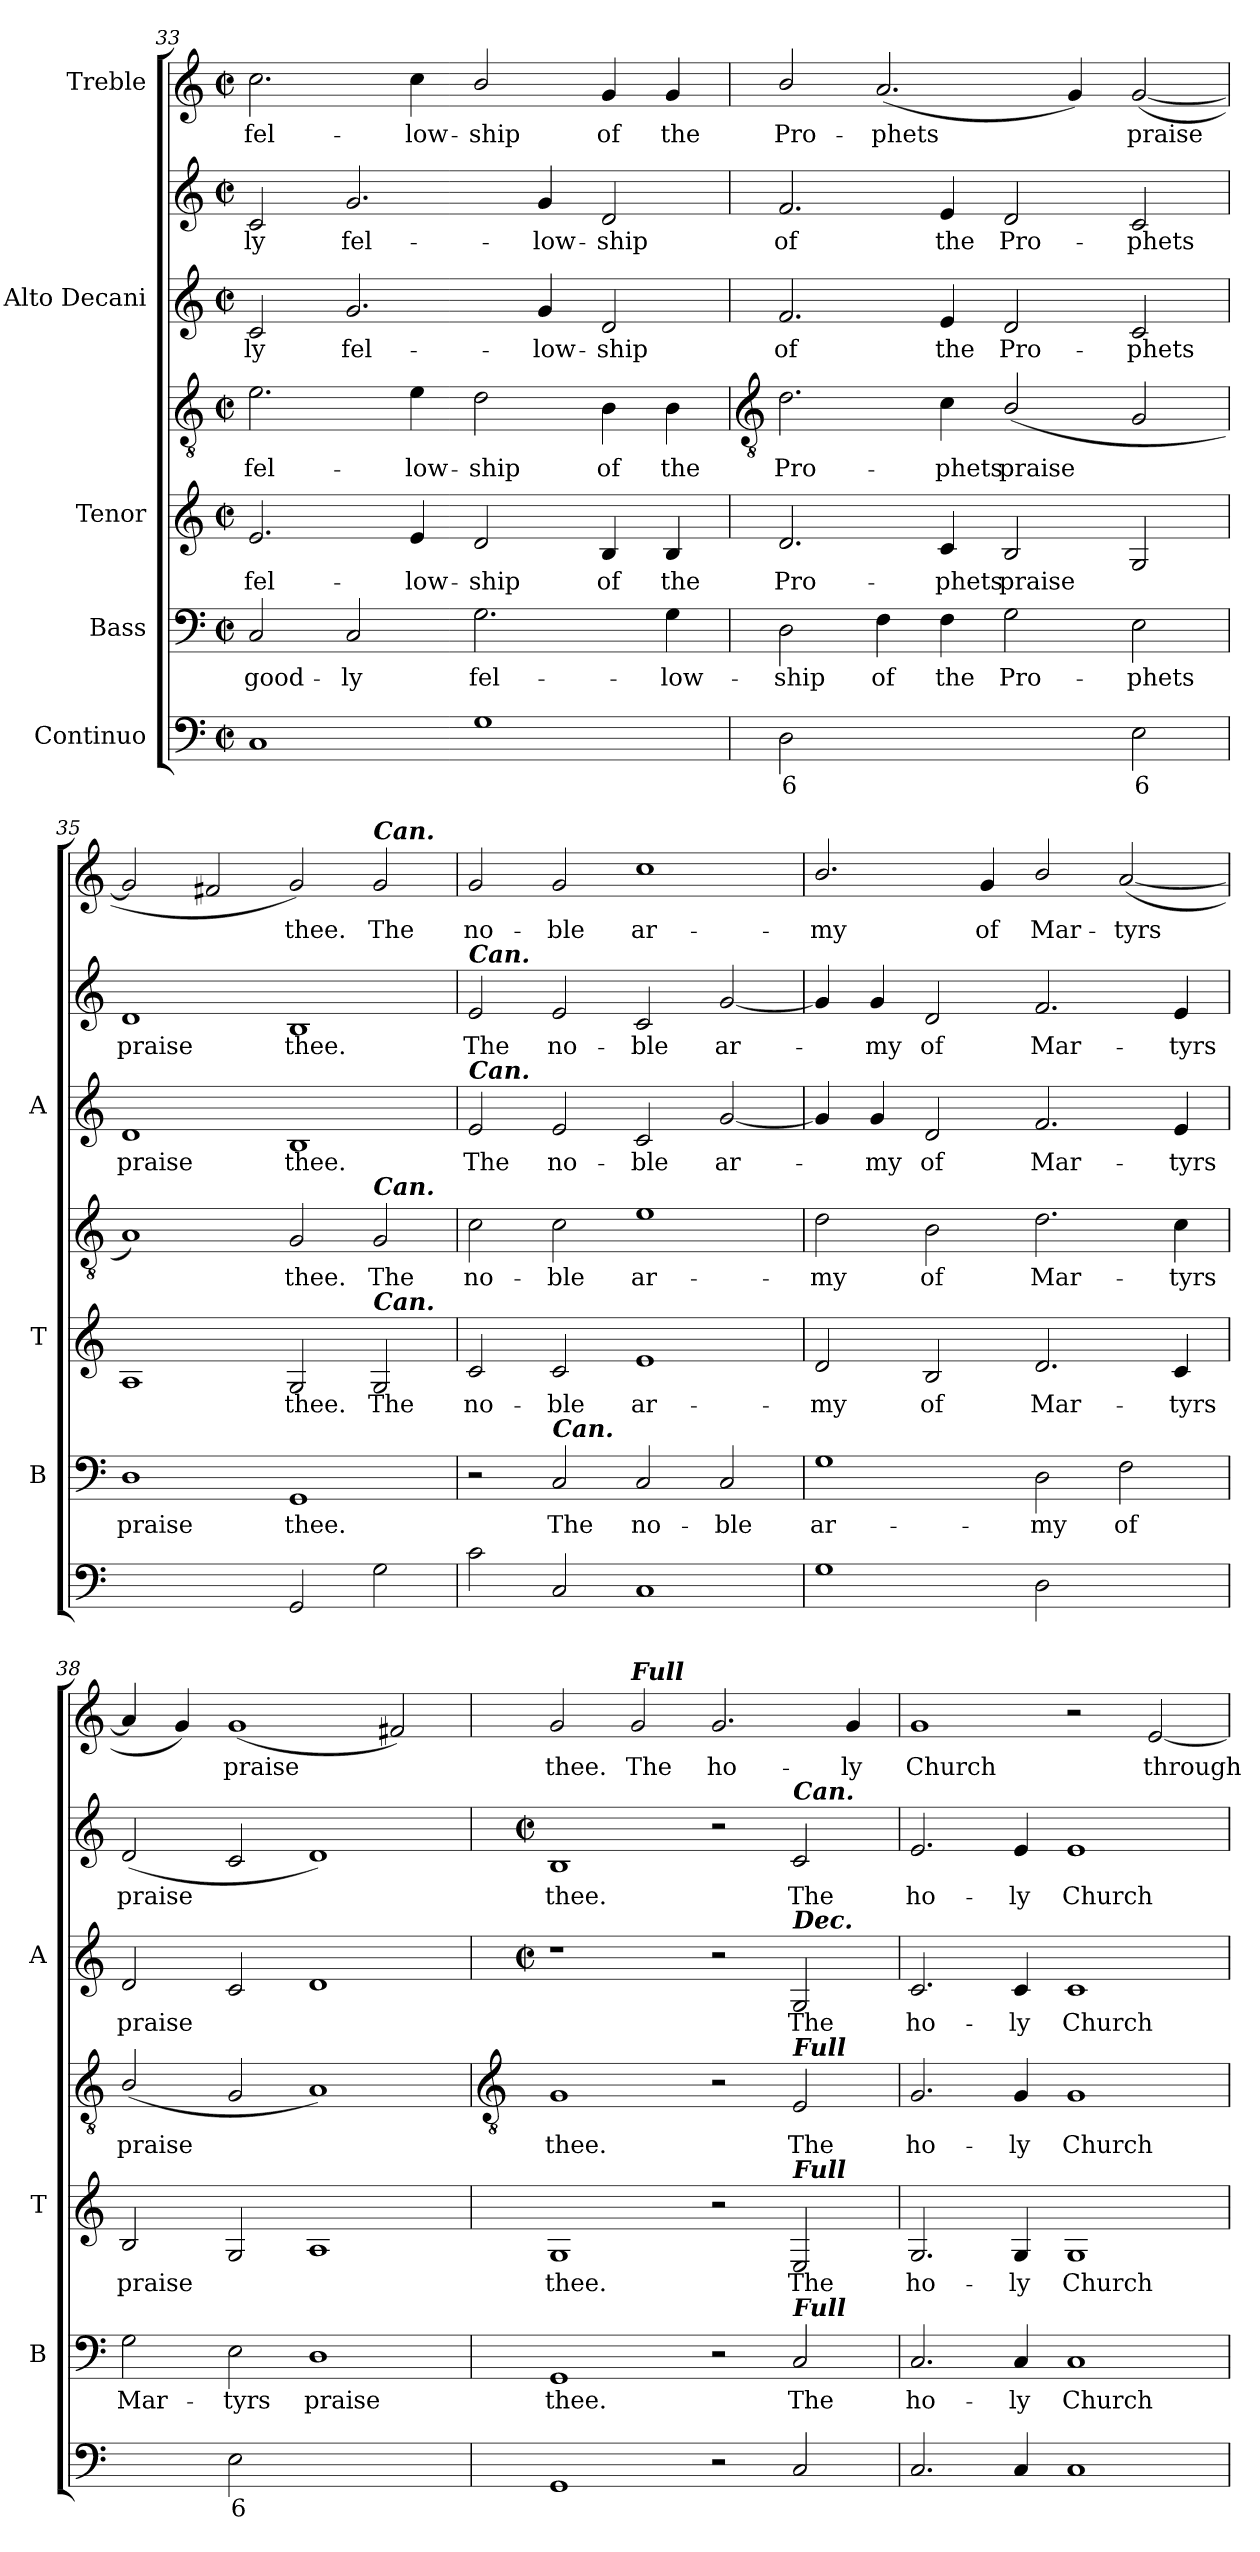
**kern	**text	**kern	**text	**kern	**text	**kern	**text	**kern	**text	**kern	**text	**kern	**text
*part5	*part5	*part4	*part4	*part3	*part3	*part3	*part3	*part2	*part2	*part2	*part2	*part1	*part1
*staff7	*staff7	*staff6	*staff6	*staff5	*staff5	*staff4	*staff4	*staff3	*staff3	*staff2	*staff2	*staff1	*staff1
*I"Continuo	*	*I"Bass	*	*I"Tenor	*	*	*	*I"Alto Decani	*	*	*	*I"Treble	*
*	*	*I'B	*	*I'T	*	*	*	*I'A	*	*	*	*	*
*clefF4	*	*clefF4	*	*	*	*clefGv2	*	*clefG2	*	*clefG2	*	*clefG2	*
*k[]	*	*k[]	*	*k[]	*	*k[]	*	*k[]	*	*k[]	*	*k[]	*
*C:	*	*C:	*	*C:	*	*C:	*	*C:	*	*C:	*	*C:	*
*M4/2	*	*M4/2	*	*M4/2	*	*M4/2	*	*M4/2	*	*M4/2	*	*M4/2	*
*met(c|)	*	*met(c|)	*	*met(c|)	*	*met(c|)	*	*met(c|)	*	*met(c|)	*	*met(c|)	*
=33	=33	=33	=33	=33	=33	=33	=33	=33	=33	=33	=33	=33	=33
!	!	!	!LO:LY:b	!	!LO:LY:b	!	!LO:LY:b	!	!LO:LY:b	!	!LO:LY:b	!	!LO:LY:b
1C	.	2C	good-	2.e	fel-	2.e	fel-	2c	-ly	2c	-ly	2.cc	fel-
!	!	!	!LO:LY:b	!	!	!	!	!	!LO:LY:b	!	!LO:LY:b	!	!
.	.	2C	-ly	.	.	.	.	2.g	fel-	2.g	fel-	.	.
!	!	!	!	!	!LO:LY:b	!	!LO:LY:b	!	!	!	!	!	!LO:LY:b
.	.	.	.	4e	-low-	4e	-low-	.	.	.	.	4cc	-low-
!	!	!	!LO:LY:b	!	!LO:LY:b	!	!LO:LY:b	!	!	!	!	!	!LO:LY:b
1G	.	2.G	fel-	2d	-ship	2d	-ship	.	.	.	.	2b/	-ship
!	!	!	!	!	!	!	!	!	!LO:LY:b	!	!LO:LY:b	!	!
.	.	.	.	.	.	.	.	4g	-low-	4g	-low-	.	.
!	!	!	!	!	!LO:LY:b	!	!LO:LY:b	!	!LO:LY:b	!	!LO:LY:b	!	!LO:LY:b
.	.	.	.	4B	of	4B	of	2d	-ship	2d	-ship	4g	of
!	!	!	!LO:LY:b	!	!LO:LY:b	!	!LO:LY:b	!	!	!	!	!	!LO:LY:b
.	.	4G	-low-	4B	the	4B	the	.	.	.	.	4g	the
!!LO:LB:g=z
=34	=34	=34	=34	=34	=34	=34	=34	=34	=34	=34	=34	=34	=34
*	*	*	*	*	*	*clefGv2	*	*	*	*	*	*	*
!	!LO:LY:b	!	!LO:LY:b	!	!LO:LY:b	!	!LO:LY:b	!	!LO:LY:b	!	!LO:LY:b	!	!LO:LY:b
2D	6	2D	-ship	2.d	Pro-	2.d	Pro-	2.f	of	2.f	of	2b/	Pro-
!	!LO:LY:b	!	!LO:LY:b	!	!	!	!	!	!	!	!	!	!LO:LY:b
[4Fyy	6	4F	of	.	.	.	.	.	.	.	.	(<2.a	-phets
!	!LO:LY:b	!	!LO:LY:b	!	!LO:LY:b	!	!LO:LY:b	!	!LO:LY:b	!	!LO:LY:b	!	!
4Fyy]	5	4F	the	4c	-phets	4c	-phets	4e	the	4e	the	.	.
!	!LO:LY:b	!	!LO:LY:b	!	!LO:LY:b	!	!LO:LY:b	!	!LO:LY:b	!	!LO:LY:b	!	!
[4Gyy	9	2G	Pro-	2B/	praise	(<2B/	praise	2d	Pro-	2d	Pro-	.	.
!	!LO:LY:b	!	!	!	!	!	!	!	!	!	!	!	!
4Gyy]	8	.	.	.	.	.	.	.	.	.	.	4g)	.
!	!LO:LY:b	!	!LO:LY:b	!	!	!	!	!	!LO:LY:b	!	!LO:LY:b	!	!LO:LY:b
2E	6	2E	-phets	2G	.	2G	.	2c	-phets	2c	-phets	(<[2g	praise
=35	=35	=35	=35	=35	=35	=35	=35	=35	=35	=35	=35	=35	=35
!	!LO:LY:b	!	!LO:LY:b	!	!	!	!	!	!LO:LY:b	!	!LO:LY:b	!	!
[2Dyy	4	1D	praise	1A	.	1A)	.	1d	praise	1d	praise	2g]	.
!	!LO:LY:b	!	!	!	!	!	!	!	!	!	!	!	!
2Dyy]	3	.	.	.	.	.	.	.	.	.	.	2f#X	.
!	!	!	!LO:LY:b	!	!LO:LY:b	!	!LO:LY:b	!	!LO:LY:b	!	!LO:LY:b	!	!LO:LY:b
2GG	.	1GG	thee.	2G	thee.	2G	thee.	1B	thee.	1B	thee.	2g)	thee.
!	!	!	!	!	!	!	!	!	!	!	!	!LO:TX:a:Bi:t=Can.	!
!	!	!	!	!	!	!LO:TX:a:Bi:t=Can.	!	!	!	!	!	!	!
!	!	!	!	!LO:TX:a:Bi:t=Can.	!	!	!	!	!	!	!	!	!
!	!	!	!	!	!LO:LY:b	!	!LO:LY:b	!	!	!	!	!	!LO:LY:b
2G	.	.	.	2G	The	2G	The	.	.	.	.	2g	The
=36	=36	=36	=36	=36	=36	=36	=36	=36	=36	=36	=36	=36	=36
!	!	!	!	!	!	!	!	!	!	!LO:TX:a:Bi:t=Can.	!	!	!
!	!	!	!	!	!	!	!	!LO:TX:a:Bi:t=Can.	!	!	!	!	!
!	!	!	!	!	!LO:LY:b	!	!LO:LY:b	!	!LO:LY:b	!	!LO:LY:b	!	!LO:LY:b
2c	.	2r	.	2c	no-	2c	no-	2e	The	2e	The	2g	no-
!	!	!LO:TX:a:Bi:t=Can.	!	!	!	!	!	!	!	!	!	!	!
!	!	!	!LO:LY:b	!	!LO:LY:b	!	!LO:LY:b	!	!LO:LY:b	!	!LO:LY:b	!	!LO:LY:b
2C	.	2C	The	2c	-ble	2c	-ble	2e	no-	2e	no-	2g	-ble
!	!	!	!LO:LY:b	!	!LO:LY:b	!	!LO:LY:b	!	!LO:LY:b	!	!LO:LY:b	!	!LO:LY:b
1C	.	2C	no-	1e	ar-	1e	ar-	2c	-ble	2c	-ble	1cc	ar-
!	!	!	!LO:LY:b	!	!	!	!	!	!LO:LY:b	!	!LO:LY:b	!	!
.	.	2C	-ble	.	.	.	.	[2g	ar-	[2g	ar-	.	.
=37	=37	=37	=37	=37	=37	=37	=37	=37	=37	=37	=37	=37	=37
!	!	!	!LO:LY:b	!	!LO:LY:b	!	!LO:LY:b	!	!	!	!	!	!LO:LY:b
1G	.	1G	ar-	2d	-my	2d	-my	4g]	.	4g]	.	2.b/	-my
!	!	!	!	!	!	!	!	!	!LO:LY:b	!	!LO:LY:b	!	!
.	.	.	.	.	.	.	.	4g	my	4g	my	.	.
!	!	!	!	!	!LO:LY:b	!	!LO:LY:b	!	!LO:LY:b	!	!LO:LY:b	!	!
.	.	.	.	2B	of	2B	of	2d	of	2d	of	.	.
!	!	!	!	!	!	!	!	!	!	!	!	!	!LO:LY:b
.	.	.	.	.	.	.	.	.	.	.	.	4g	of
!	!	!	!LO:LY:b	!	!LO:LY:b	!	!LO:LY:b	!	!LO:LY:b	!	!LO:LY:b	!	!LO:LY:b
2D	.	2D	-my	2.d	Mar-	2.d	Mar-	2.f	Mar-	2.f	Mar-	2b/	Mar-
!	!LO:LY:b	!	!LO:LY:b	!	!	!	!	!	!	!	!	!	!LO:LY:b
[4Fyy	6	2F	of	.	.	.	.	.	.	.	.	(<[2a	-tyrs
!	!LO:LY:b	!	!	!	!LO:LY:b	!	!LO:LY:b	!	!LO:LY:b	!	!LO:LY:b	!	!
4Fyy]	5	.	.	4c	-tyrs	4c	-tyrs	4e	-tyrs	4e	-tyrs	.	.
=38	=38	=38	=38	=38	=38	=38	=38	=38	=38	=38	=38	=38	=38
!	!LO:LY:b	!	!LO:LY:b	!	!LO:LY:b	!	!LO:LY:b	!	!LO:LY:b	!	!LO:LY:b	!	!
[4Gyy	9	2G	Mar-	2B/	praise	(<2B/	praise	2d	praise	(<2d	praise	4a]	.
!	!LO:LY:b	!	!	!	!	!	!	!	!	!	!	!	!
4Gyy]	8	.	.	.	.	.	.	.	.	.	.	4g)	.
!	!LO:LY:b	!	!LO:LY:b	!	!	!	!	!	!	!	!	!	!LO:LY:b
2E	6	2E	-tyrs	2G	.	2G	.	2c	.	2c	.	(<1g	praise
!	!LO:LY:b	!	!LO:LY:b	!	!	!	!	!	!	!	!	!	!
[2Dyy	4	1D	praise	1A	.	1A)	.	1d	.	1d)	.	.	.
!	!LO:LY:b	!	!	!	!	!	!	!	!	!	!	!	!
2Dyy]	3	.	.	.	.	.	.	.	.	.	.	2f#X)	.
!!LO:LB:g=z
=39	=39	=39	=39	=39	=39	=39	=39	=39	=39	=39	=39	=39	=39
*	*	*	*	*	*	*clefGv2	*	*	*	*	*	*	*
*	*	*	*	*	*	*	*	*k[]	*	*k[]	*	*	*
*	*	*	*	*	*	*	*	*C:	*	*C:	*	*	*
*	*	*	*	*	*	*	*	*M4/2	*	*M4/2	*	*	*
*	*	*	*	*	*	*	*	*met(c|)	*	*met(c|)	*	*	*
!	!	!	!LO:LY:b	!	!LO:LY:b	!	!LO:LY:b	!	!	!	!LO:LY:b	!	!LO:LY:b
1GG	.	1GG	thee.	1G	thee.	1G	thee.	1r	.	1B	thee.	2g	thee.
!	!	!	!	!	!	!	!	!	!	!	!	!LO:TX:a:Bi:t=Full	!
!	!	!	!	!	!	!	!	!	!	!	!	!	!LO:LY:b
.	.	.	.	.	.	.	.	.	.	.	.	2g	The
!	!	!	!	!	!	!	!	!	!	!	!	!	!LO:LY:b
2r	.	2r	.	2r	.	2r	.	2r	.	2r	.	2.g	ho-
!	!	!	!	!	!	!	!	!	!	!LO:TX:a:Bi:t=Can.	!	!	!
!	!	!	!	!	!	!	!	!LO:TX:a:Bi:t=Dec.	!	!	!	!	!
!	!	!	!	!	!	!LO:TX:a:Bi:t=Full	!	!	!	!	!	!	!
!	!	!	!	!LO:TX:a:Bi:t=Full	!	!	!	!	!	!	!	!	!
!	!	!LO:TX:a:Bi:t=Full	!	!	!	!	!	!	!	!	!	!	!
!	!	!	!LO:LY:b	!	!LO:LY:b	!	!LO:LY:b	!	!LO:LY:b	!	!LO:LY:b	!	!
2C	.	2C	The	2E	The	2E	The	2G	The	2c	The	.	.
!	!	!	!	!	!	!	!	!	!	!	!	!	!LO:LY:b
.	.	.	.	.	.	.	.	.	.	.	.	4g	-ly
=40	=40	=40	=40	=40	=40	=40	=40	=40	=40	=40	=40	=40	=40
!	!	!	!LO:LY:b	!	!LO:LY:b	!	!LO:LY:b	!	!LO:LY:b	!	!LO:LY:b	!	!LO:LY:b
2.C	.	2.C	ho-	2.G	ho-	2.G	ho-	2.c	ho-	2.e	ho-	1g	Church
!	!	!	!LO:LY:b	!	!LO:LY:b	!	!LO:LY:b	!	!LO:LY:b	!	!LO:LY:b	!	!
4C	.	4C	-ly	4G	-ly	4G	-ly	4c	-ly	4e	-ly	.	.
!	!	!	!LO:LY:b	!	!LO:LY:b	!	!LO:LY:b	!	!LO:LY:b	!	!LO:LY:b	!	!
1C	.	1C	Church	1G	Church	1G	Church	1c	Church	1e	Church	2r	.
!	!	!	!	!	!	!	!	!	!	!	!	!	!LO:LY:b
.	.	.	.	.	.	.	.	.	.	.	.	[2e	through-
=	=	=	=	=	=	=	=	=	=	=	=	=	=
*-	*-	*-	*-	*-	*-	*-	*-	*-	*-	*-	*-	*-	*-
